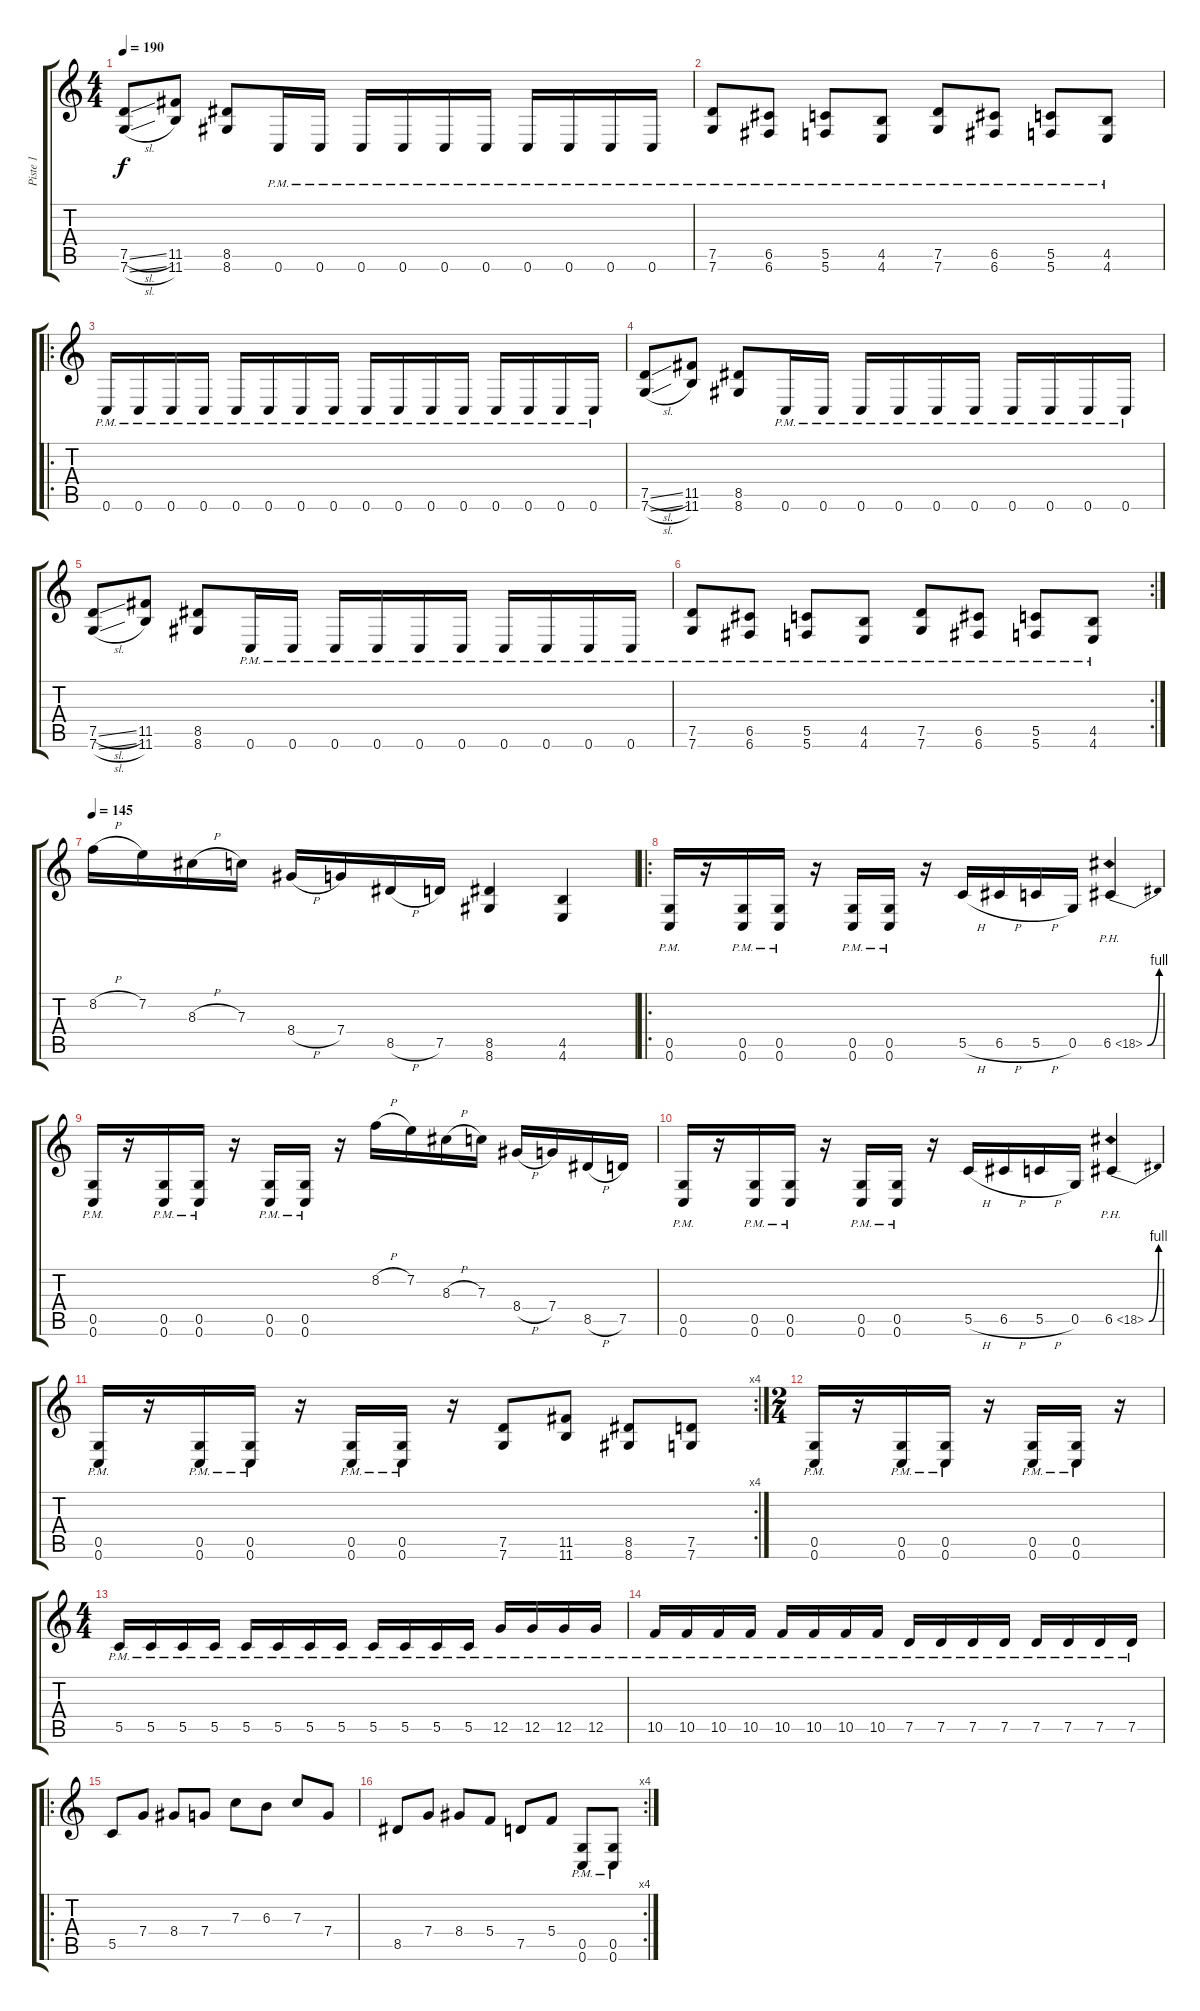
\track ("Piste 1" "Piste 1") {instrument distortionguitar}
\staff {score tabs}
\tuning (D4 A3 F3 C3 G2 C2) {hide}
\ts (4 4)
\tempo 190
\clef g2
\ks c
(7.5{sl} 7.6{sl}).8{dy f} (11.5 11.6).8 (8.5 8.6).8 0.6{pm}.16 0.6{pm}.16 0.6{pm}.16 0.6{pm}.16 0.6{pm}.16 0.6{pm}.16 0.6{pm}.16 0.6{pm}.16 0.6{pm}.16 0.6{pm}.16 |
(7.5{pm} 7.6{pm}).8 (6.5{pm} 6.6{pm}).8 (5.5{pm} 5.6{pm}).8 (4.5{pm} 4.6{pm}).8 (7.5{pm} 7.6{pm}).8 (6.5{pm} 6.6{pm}).8 (5.5{pm} 5.6{pm}).8 (4.5{pm} 4.6{pm}).8 |
\ro
0.6{pm}.16 0.6{pm}.16 0.6{pm}.16 0.6{pm}.16 0.6{pm}.16 0.6{pm}.16 0.6{pm}.16 0.6{pm}.16 0.6{pm}.16 0.6{pm}.16 0.6{pm}.16 0.6{pm}.16 0.6{pm}.16 0.6{pm}.16 0.6{pm}.16 0.6{pm}.16 |
(7.5{sl} 7.6{sl}).8 (11.5 11.6).8 (8.5 8.6).8 0.6{pm}.16 0.6{pm}.16 0.6{pm}.16 0.6{pm}.16 0.6{pm}.16 0.6{pm}.16 0.6{pm}.16 0.6{pm}.16 0.6{pm}.16 0.6{pm}.16 |
(7.5{sl} 7.6{sl}).8 (11.5 11.6).8 (8.5 8.6).8 0.6{pm}.16 0.6{pm}.16 0.6{pm}.16 0.6{pm}.16 0.6{pm}.16 0.6{pm}.16 0.6{pm}.16 0.6{pm}.16 0.6{pm}.16 0.6{pm}.16 |
\rc 2
(7.5{pm} 7.6{pm}).8 (6.5{pm} 6.6{pm}).8 (5.5{pm} 5.6{pm}).8 (4.5{pm} 4.6{pm}).8 (7.5{pm} 7.6{pm}).8 (6.5{pm} 6.6{pm}).8 (5.5{pm} 5.6{pm}).8 (4.5{pm} 4.6{pm}).8 |
\tempo 145
8.2{h}.16 7.2.16 8.3{h}.16 7.3.16 8.4{h}.16 7.4.16 8.5{h}.16 7.5.16 (8.5 8.6).4 (4.5 4.6).4 |
\ro
(0.5{pm} 0.6{pm}).16 r.16 (0.5{pm} 0.6{pm}).16 (0.5{pm} 0.6{pm}).16 r.16 (0.5{pm} 0.6{pm}).16 (0.5{pm} 0.6{pm}).16 r.16 5.5{h}.16 6.5{h}.16 5.5{h}.16 0.5.16 6.5{be (bend 0 0 60 4) ph 12}.4 |
(0.5{pm} 0.6{pm}).16 r.16 (0.5{pm} 0.6{pm}).16 (0.5{pm} 0.6{pm}).16 r.16 (0.5{pm} 0.6{pm}).16 (0.5{pm} 0.6{pm}).16 r.16 8.2{h}.16 7.2.16 8.3{h}.16 7.3.16 8.4{h}.16 7.4.16 8.5{h}.16 7.5.16 |
(0.5{pm} 0.6{pm}).16 r.16 (0.5{pm} 0.6{pm}).16 (0.5{pm} 0.6{pm}).16 r.16 (0.5{pm} 0.6{pm}).16 (0.5{pm} 0.6{pm}).16 r.16 5.5{h}.16 6.5{h}.16 5.5{h}.16 0.5.16 6.5{be (bend 0 0 60 4) ph 12}.4 |
\rc 4
(0.5{pm} 0.6{pm}).16 r.16 (0.5{pm} 0.6{pm}).16 (0.5{pm} 0.6{pm}).16 r.16 (0.5{pm} 0.6{pm}).16 (0.5{pm} 0.6{pm}).16 r.16 (7.5 7.6).8 (11.5 11.6).8 (8.5 8.6).8 (7.5 7.6).8 |
\ts (2 4)
(0.5{pm} 0.6{pm}).16 r.16 (0.5{pm} 0.6{pm}).16 (0.5{pm} 0.6{pm}).16 r.16 (0.5{pm} 0.6{pm}).16 (0.5{pm} 0.6{pm}).16 r.16 |
\ts (4 4)
5.5{pm}.16 5.5{pm}.16 5.5{pm}.16 5.5{pm}.16 5.5{pm}.16 5.5{pm}.16 5.5{pm}.16 5.5{pm}.16 5.5{pm}.16 5.5{pm}.16 5.5{pm}.16 5.5{pm}.16 12.5{pm}.16 12.5{pm}.16 12.5{pm}.16 12.5{pm}.16 |
10.5{pm}.16 10.5{pm}.16 10.5{pm}.16 10.5{pm}.16 10.5{pm}.16 10.5{pm}.16 10.5{pm}.16 10.5{pm}.16 7.5{pm}.16 7.5{pm}.16 7.5{pm}.16 7.5{pm}.16 7.5{pm}.16 7.5{pm}.16 7.5{pm}.16 7.5{pm}.16 |
\ro
5.5.8 7.4.8 8.4.8 7.4.8 7.3.8 6.3.8 7.3.8 7.4.8 |
\rc 4
8.5.8 7.4.8 8.4.8 5.4.8 7.5.8 5.4.8 (0.5{pm} 0.6{pm}).8 (0.5{pm} 0.6{pm}).8
